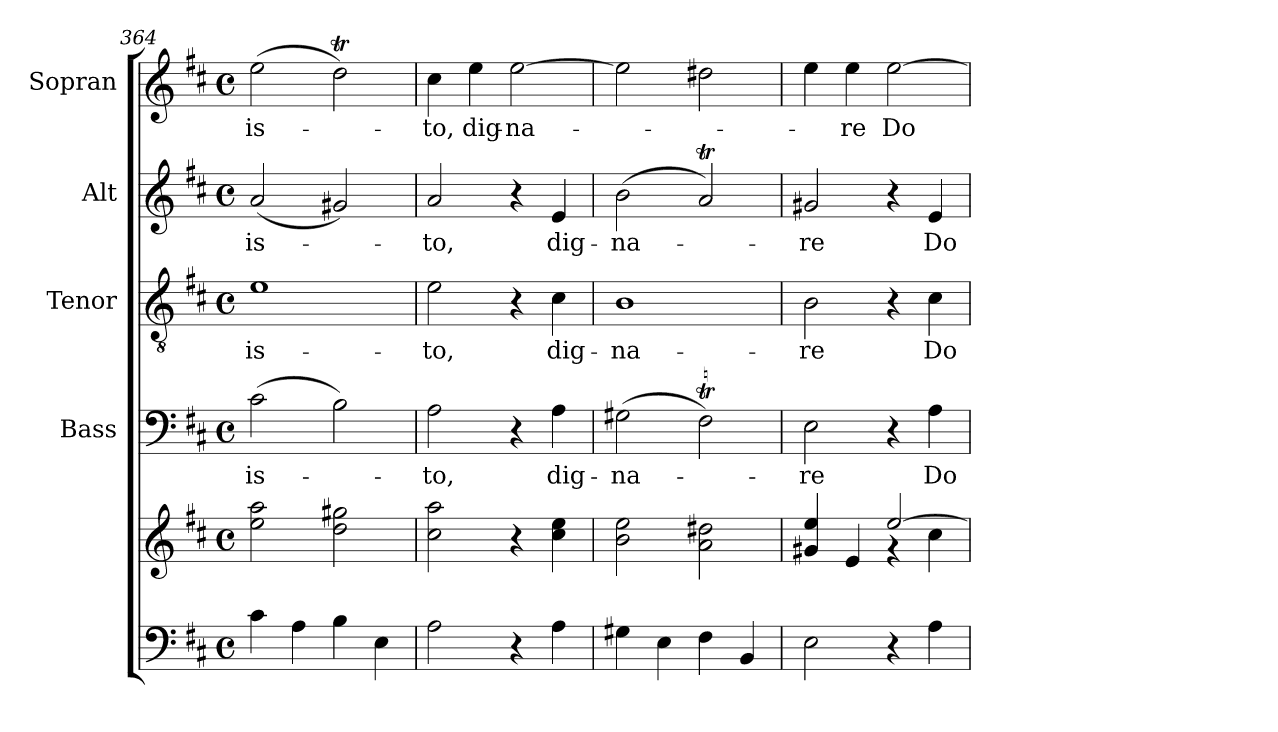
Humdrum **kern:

**kern	**kern	**kern	**text	**kern	**text	**kern	**text	**kern	**text
*part5	*part5	*part4	*part4	*part3	*part3	*part2	*part2	*part1	*part1
*staff6	*staff5	*staff4	*staff4	*staff3	*staff3	*staff2	*staff2	*staff1	*staff1
*	*	*I"Bass	*	*I"Tenor	*	*I"Alt	*	*I"Sopran	*
*	*	*I'B.	*	*I'T.	*	*I'A.	*	*I'S.	*
!!LO:LB:g=z
*clefF4	*clefG2	*clefF4	*	*clefGv2	*	*clefG2	*	*clefG2	*
*k[f#c#]	*k[f#c#]	*k[f#c#]	*	*k[f#c#]	*	*k[f#c#]	*	*k[f#c#]	*
*D:	*D:	*D:	*	*D:	*	*D:	*	*D:	*
*M4/4	*M4/4	*M4/4	*	*M4/4	*	*M4/4	*	*M4/4	*
*met(c)	*met(c)	*met(c)	*	*met(c)	*	*met(c)	*	*met(c)	*
=364	=364	=364	=364	=364	=364	=364	=364	=364	=364
!	!	!	!LO:LY:b	!	!LO:LY:b	!	!LO:LY:b	!	!LO:LY:b
4c#\	2ee\ 2aa\	(>2c#\	is-	1e	is-	(<2a/	is-	(>2ee\	is-
4A\	.	.	.	.	.	.	.	.	.
4B\	2dd\ 2gg#X\	2B\)	.	.	.	2g#X/)	.	2ddT\)	.
4E\	.	.	.	.	.	.	.	.	.
!!LO:PB:g=z
=365	=365	=365	=365	=365	=365	=365	=365	=365	=365
!	!	!	!LO:LY:b	!	!LO:LY:b	!	!LO:LY:b	!	!LO:LY:b
2A\	2cc#\ 2aa\	2A\	-to,	2e\	-to,	2a/	-to,	4cc#\	-to,
!	!	!	!	!	!	!	!	!	!LO:LY:b
.	.	.	.	.	.	.	.	4ee\	dig-
!	!	!	!	!	!	!	!	!	!LO:LY:b
4r	4r	4r	.	4r	.	4r	.	[2ee\	-na-
!	!	!	!LO:LY:b	!	!LO:LY:b	!	!LO:LY:b	!	!
4A\	4cc#\ 4ee\	4A\	dig-	4c#\	dig-	4e/	dig-	.	.
!!LO:LB:g=z
=366	=366	=366	=366	=366	=366	=366	=366	=366	=366
!	!	!	!LO:LY:b	!	!LO:LY:b	!	!LO:LY:b	!	!
4G#X\	2b\ 2ee\	(>2G#X\	-na-	1B	-na-	(>2b\	-na-	2ee\]	.
4E\	.	.	.	.	.	.	.	.	.
4F#\	2a\ 2dd#X\	2F#t\)	.	.	.	2aT/)	.	2dd#X\	.
4BB/	.	.	.	.	.	.	.	.	.
!!LO:PB:g=z
=367	=367	=367	=367	=367	=367	=367	=367	=367	=367
*	*^	*	*	*	*	*	*	*	*
!	!	!	!	!LO:LY:b	!	!LO:LY:b	!	!LO:LY:b	!	!
2E\	4g#X/ 4ee/	2ryy	2E\	-re	2B\	-re	2g#X/	-re	4ee\	.
!	!	!	!	!	!	!	!	!	!	!LO:LY:b
.	4e/	.	.	.	.	.	.	.	4ee\	-re
!	!	!	!	!	!	!	!	!	!	!LO:LY:b
4r	[>2ee/	4rg	4r	.	4r	.	4r	.	[2ee\	Do-
!	!	!	!	!LO:LY:b	!	!LO:LY:b	!	!LO:LY:b	!	!
4A\	.	4cc#\	4A\	Do-	4c#\	Do-	4e/	Do-	.	.
*	*v	*v	*	*	*	*	*	*	*	*
=	=	=	=	=	=	=	=	=	=
*-	*-	*-	*-	*-	*-	*-	*-	*-	*-
